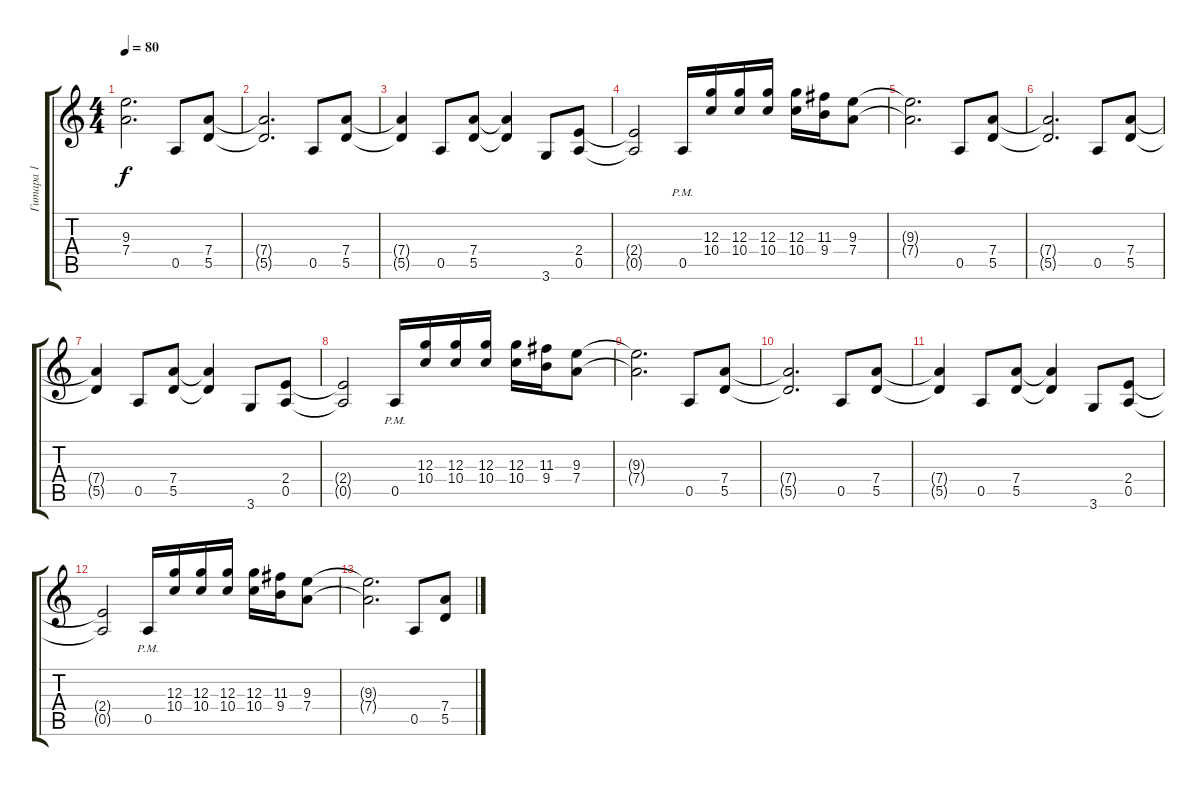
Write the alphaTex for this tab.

\track ("Гитара 1" "Гитара 1") {instrument distortionguitar}
\staff {score tabs}
\tuning (E4 B3 G3 D3 A2 E2) {hide}
\ts (4 4)
\tempo 80
\clef g2
\ks aminor
(9.3{t} 7.4{t}).2{d dy f} 0.5.8 (7.4 5.5).8 |
(7.4{t} 5.5{t}).2{d} 0.5.8 (7.4 5.5).8 |
(7.4{t} 5.5{t}).4 0.5.8 (7.4 5.5).8 (7.4{t} 5.5{t}).4 3.6.8 (2.4 0.5).8 |
(2.4{t} 0.5{t}).2 0.5{pm}.16 (12.3 10.4).16 (12.3 10.4).16 (12.3 10.4).16 (12.3 10.4).16 (11.3 9.4).16 (9.3 7.4).8 |
(9.3{t} 7.4{t}).2{d} 0.5.8 (7.4 5.5).8 |
(7.4{t} 5.5{t}).2{d} 0.5.8 (7.4 5.5).8 |
(7.4{t} 5.5{t}).4 0.5.8 (7.4 5.5).8 (7.4{t} 5.5{t}).4 3.6.8 (2.4 0.5).8 |
(2.4{t} 0.5{t}).2 0.5{pm}.16 (12.3 10.4).16 (12.3 10.4).16 (12.3 10.4).16 (12.3 10.4).16 (11.3 9.4).16 (9.3 7.4).8 |
(9.3{t} 7.4{t}).2{d} 0.5.8 (7.4 5.5).8 |
(7.4{t} 5.5{t}).2{d} 0.5.8 (7.4 5.5).8 |
(7.4{t} 5.5{t}).4 0.5.8 (7.4 5.5).8 (7.4{t} 5.5{t}).4 3.6.8 (2.4 0.5).8 |
(2.4{t} 0.5{t}).2 0.5{pm}.16 (12.3 10.4).16 (12.3 10.4).16 (12.3 10.4).16 (12.3 10.4).16 (11.3 9.4).16 (9.3 7.4).8 |
(9.3{t} 7.4{t}).2{d} 0.5.8 (7.4 5.5).8
